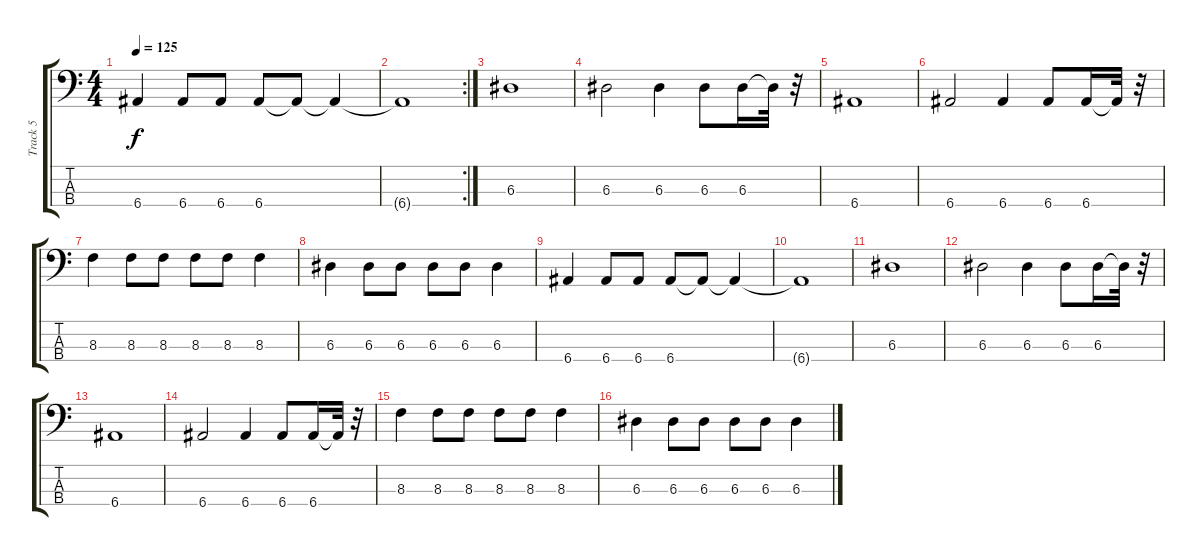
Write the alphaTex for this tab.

\track ("Track 5" "Track 5") {instrument fretlessbass}
\staff {score tabs}
\tuning (G2 D2 A1 E1) {hide}
\ts (4 4)
\tempo 125
\clef f4
\ks c
6.4.4{dy f} 6.4.8 6.4.8 6.4.8 6.4{t}.8 6.4{t}.4 |
\rc 2
6.4{t}.1 |
6.3.1 |
6.3.2 6.3.4 6.3.8 6.3.16 6.3{t}.32 r.32 |
6.4.1 |
6.4.2 6.4.4 6.4.8 6.4.16 6.4{t}.32 r.32 |
8.3.4 8.3.8 8.3.8 8.3.8 8.3.8 8.3.4 |
6.3.4 6.3.8 6.3.8 6.3.8 6.3.8 6.3.4 |
6.4.4 6.4.8 6.4.8 6.4.8 6.4{t}.8 6.4{t}.4 |
6.4{t}.1 |
6.3.1 |
6.3.2 6.3.4 6.3.8 6.3.16 6.3{t}.32 r.32 |
6.4.1 |
6.4.2 6.4.4 6.4.8 6.4.16 6.4{t}.32 r.32 |
8.3.4 8.3.8 8.3.8 8.3.8 8.3.8 8.3.4 |
6.3.4 6.3.8 6.3.8 6.3.8 6.3.8 6.3.4
